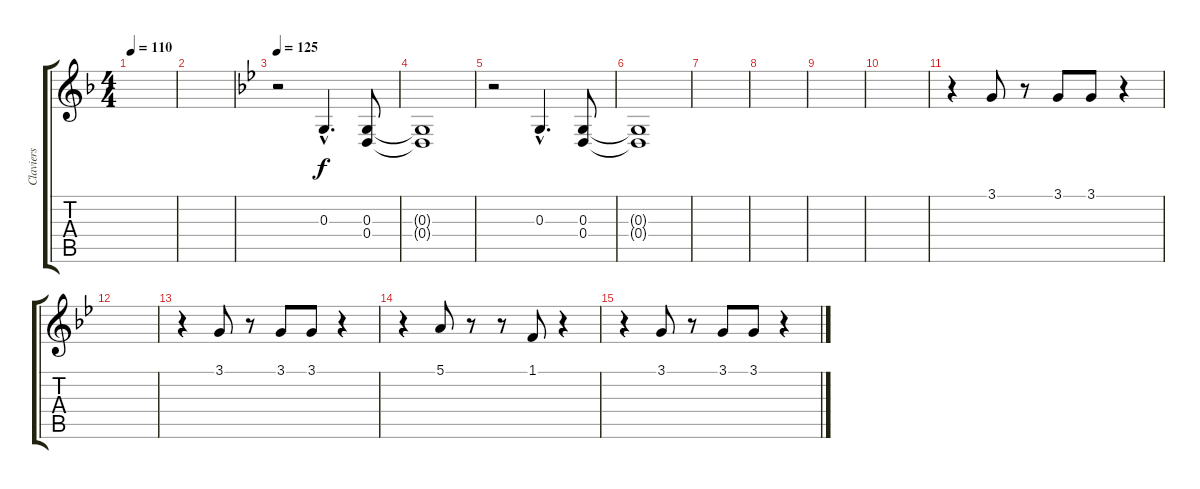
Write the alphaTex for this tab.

\track ("Claviers" "Claviers") {instrument churchorgan}
\staff {score tabs}
\tuning (E4 B3 G3 D3 A2 E2) {hide}
\ts (4 4)
\tempo 110
\clef g2
\ks f
|
|
\tempo 125
\ks bb
r.2 0.3{hac}.4{d} (0.3 0.4).8 |
(0.3{t} 0.4{t}).1 |
r.2 0.3{hac}.4{d} (0.3 0.4).8 |
(0.3{t} 0.4{t}).1 |
|
|
|
|
r.4 3.1.8 r.8 3.1.8 3.1.8 r.4 |
|
r.4 3.1.8 r.8 3.1.8 3.1.8 r.4 |
r.4 5.1.8 r.8 r.8 1.1.8 r.4 |
r.4 3.1.8 r.8 3.1.8 3.1.8 r.4
